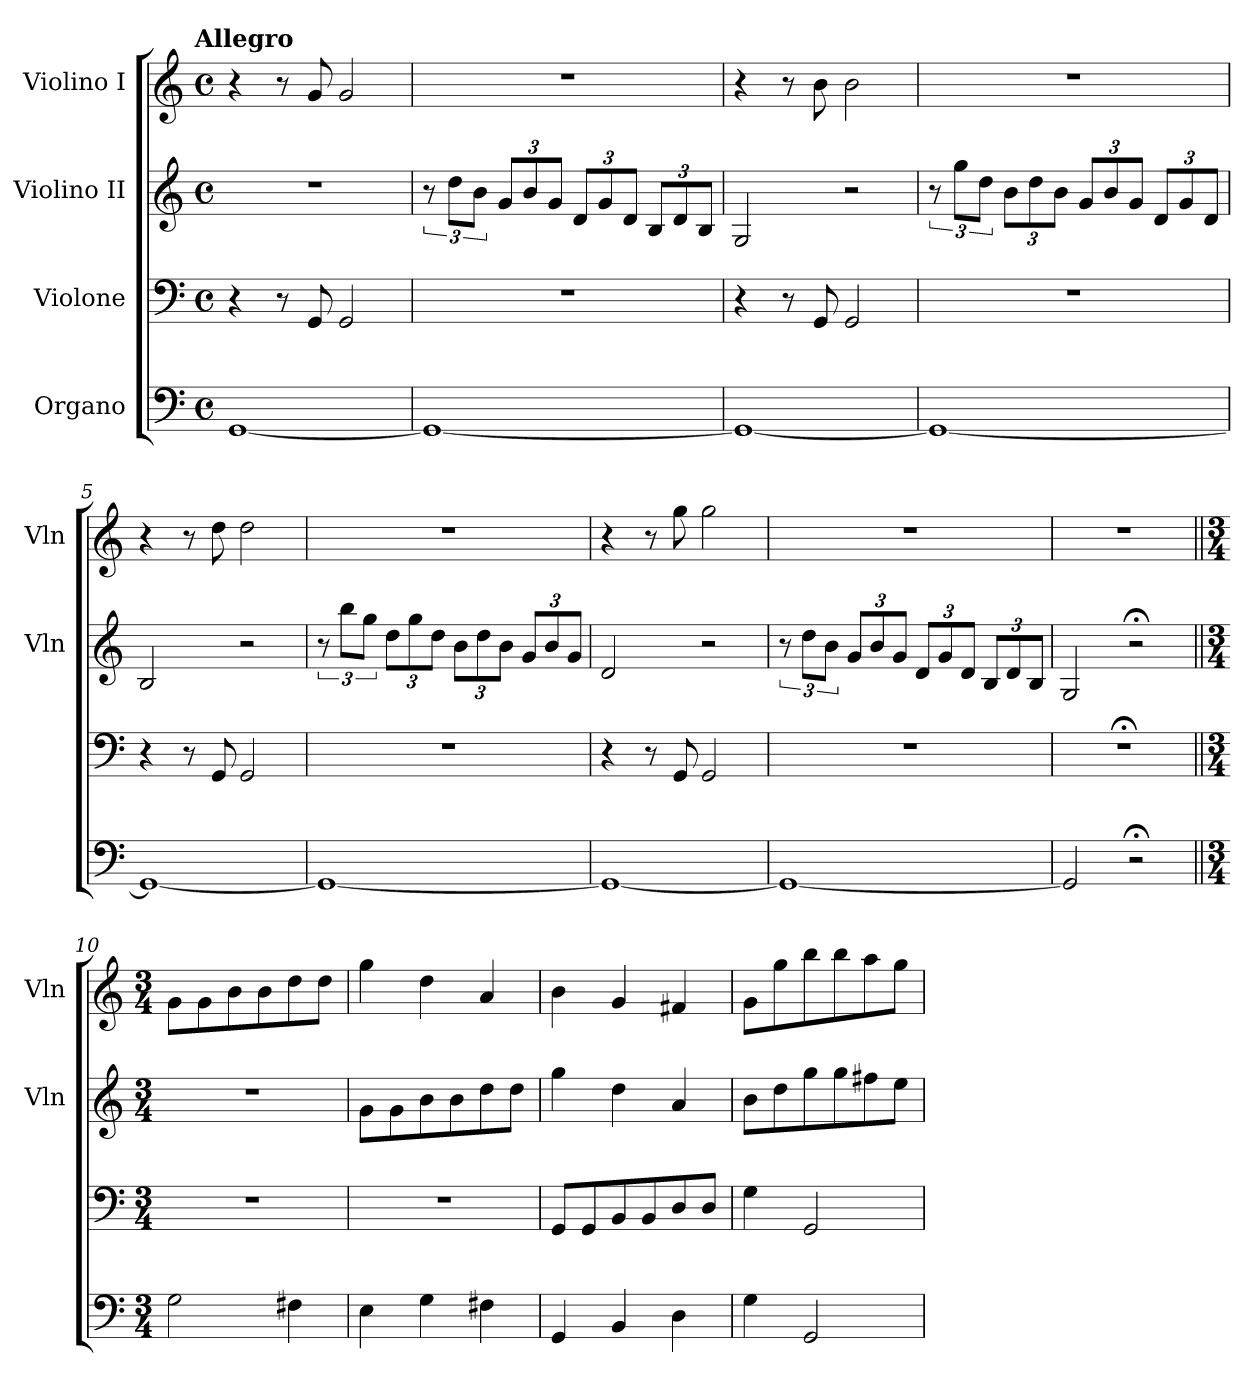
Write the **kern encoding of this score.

**kern	**kern	**kern	**kern
*part4	*part3	*part2	*part1
*staff4	*staff3	*staff2	*staff1
*I"Organo	*I"Violone	*I"Violino II	*I"Violino I
*	*	*I'Vln	*I'Vln
*clefF4	*clefF4	*clefG2	*clefG2
*k[]	*k[]	*k[]	*k[]
!!LO:TX:omd:t=Allegro
*M4/4	*M4/4	*M4/4	*M4/4
*met(c)	*met(c)	*met(c)	*met(c)
*MM132	*MM132	*MM132	*MM132
=1	=1	=1	=1
[1GG	4r	1r	4r
.	8r	.	8r
.	8GG	.	8g
.	2GG	.	2g
=2	=2	=2	=2
1GG_	1r	12r	1r
.	.	12ddL	.
.	.	12bJ	.
.	.	12gL	.
.	.	12b	.
.	.	12gJ	.
.	.	12dL	.
.	.	12g	.
.	.	12dJ	.
.	.	12BL	.
.	.	12d	.
.	.	12BJ	.
=3	=3	=3	=3
1GG_	4r	2G	4r
.	8r	.	8r
.	8GG	.	8b
.	2GG	2r	2b
=4	=4	=4	=4
1GG_	1r	12r	1r
.	.	12ggL	.
.	.	12ddJ	.
.	.	12bL	.
.	.	12dd	.
.	.	12bJ	.
.	.	12gL	.
.	.	12b	.
.	.	12gJ	.
.	.	12dL	.
.	.	12g	.
.	.	12dJ	.
=5	=5	=5	=5
1GG_	4r	2B	4r
.	8r	.	8r
.	8GG	.	8dd
.	2GG	2r	2dd
=6	=6	=6	=6
1GG_	1r	12r	1r
.	.	12bbL	.
.	.	12ggJ	.
.	.	12ddL	.
.	.	12gg	.
.	.	12ddJ	.
.	.	12bL	.
.	.	12dd	.
.	.	12bJ	.
.	.	12gL	.
.	.	12b	.
.	.	12gJ	.
=7	=7	=7	=7
1GG_	4r	2d	4r
.	8r	.	8r
.	8GG	.	8gg
.	2GG	2r	2gg
=8	=8	=8	=8
1GG_	1r	12r	1r
.	.	12ddL	.
.	.	12bJ	.
.	.	12gL	.
.	.	12b	.
.	.	12gJ	.
.	.	12dL	.
.	.	12g	.
.	.	12dJ	.
.	.	12BL	.
.	.	12d	.
.	.	12BJ	.
=9	=9	=9	=9
2GG]	1r;<	2G	1r
2r;<	.	2r;<	.
=10||	=10||	=10||	=10||
*M3/4	*M3/4	*M3/4	*M3/4
2G	2.r	2.r	8gL
.	.	.	8g
.	.	.	8b
.	.	.	8b
4F#X	.	.	8dd
.	.	.	8ddJ
=11	=11	=11	=11
4E	2.r	8gL	4gg
.	.	8g	.
4G	.	8b	4dd
.	.	8b	.
4F#X	.	8dd	4a
.	.	8ddJ	.
=12	=12	=12	=12
4GG	8GGL	4gg	4b
.	8GG	.	.
4BB	8BB	4dd	4g
.	8BB	.	.
4D	8D	4a	4f#X
.	8DJ	.	.
=13	=13	=13	=13
4G	4G	8bL	8gL
.	.	8dd	8gg
2GG	2GG	8gg	8bb
.	.	8gg	8bb
.	.	8ff#X	8aa
.	.	8eeJ	8ggJ
=	=	=	=
*-	*-	*-	*-
